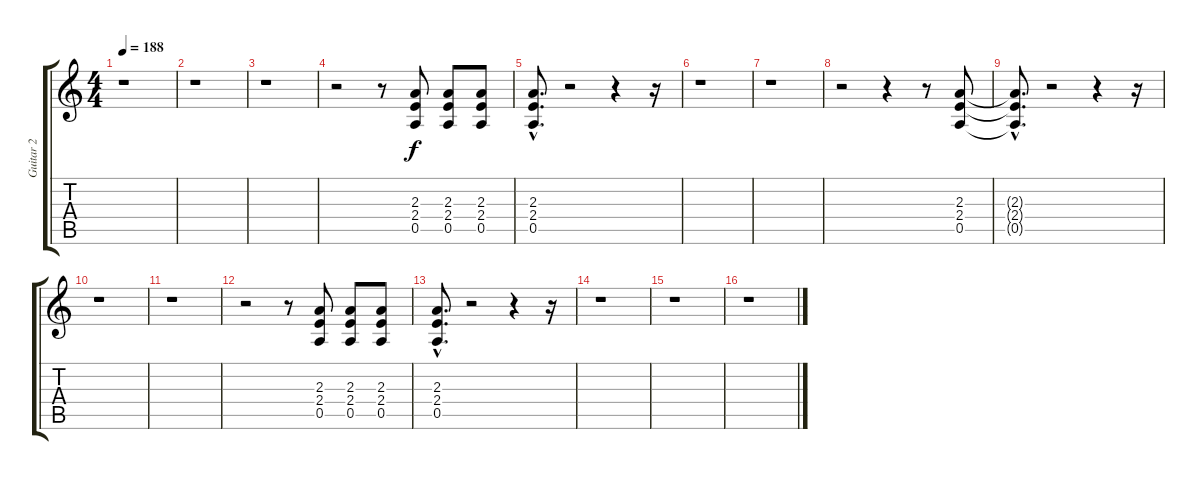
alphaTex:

\track ("Guitar 2" "Guitar 2") {instrument overdrivenguitar}
\staff {score tabs}
\tuning (E4 B3 G3 D3 A2 E2) {hide}
\ts (4 4)
\tempo 188
\clef g2
\ks c
r.1{dy f instrument overdrivenguitar} |
r.1 |
r.1 |
r.2 r.8 (2.3 2.4 0.5).8 (2.3 2.4 0.5).8 (2.3 2.4 0.5).8 |
(2.3{hac} 2.4{hac} 0.5{hac}).8{d} r.2 r.4 r.16 |
r.1 |
r.1 |
r.2 r.4 r.8 (2.3 2.4 0.5).8 |
(2.3{hac t} 2.4{hac t} 0.5{hac t}).8{d} r.2 r.4 r.16 |
r.1 |
r.1 |
r.2 r.8 (2.3 2.4 0.5).8 (2.3 2.4 0.5).8 (2.3 2.4 0.5).8 |
(2.3{hac} 2.4{hac} 0.5{hac}).8{d} r.2 r.4 r.16 |
r.1 |
r.1 |
r.1
